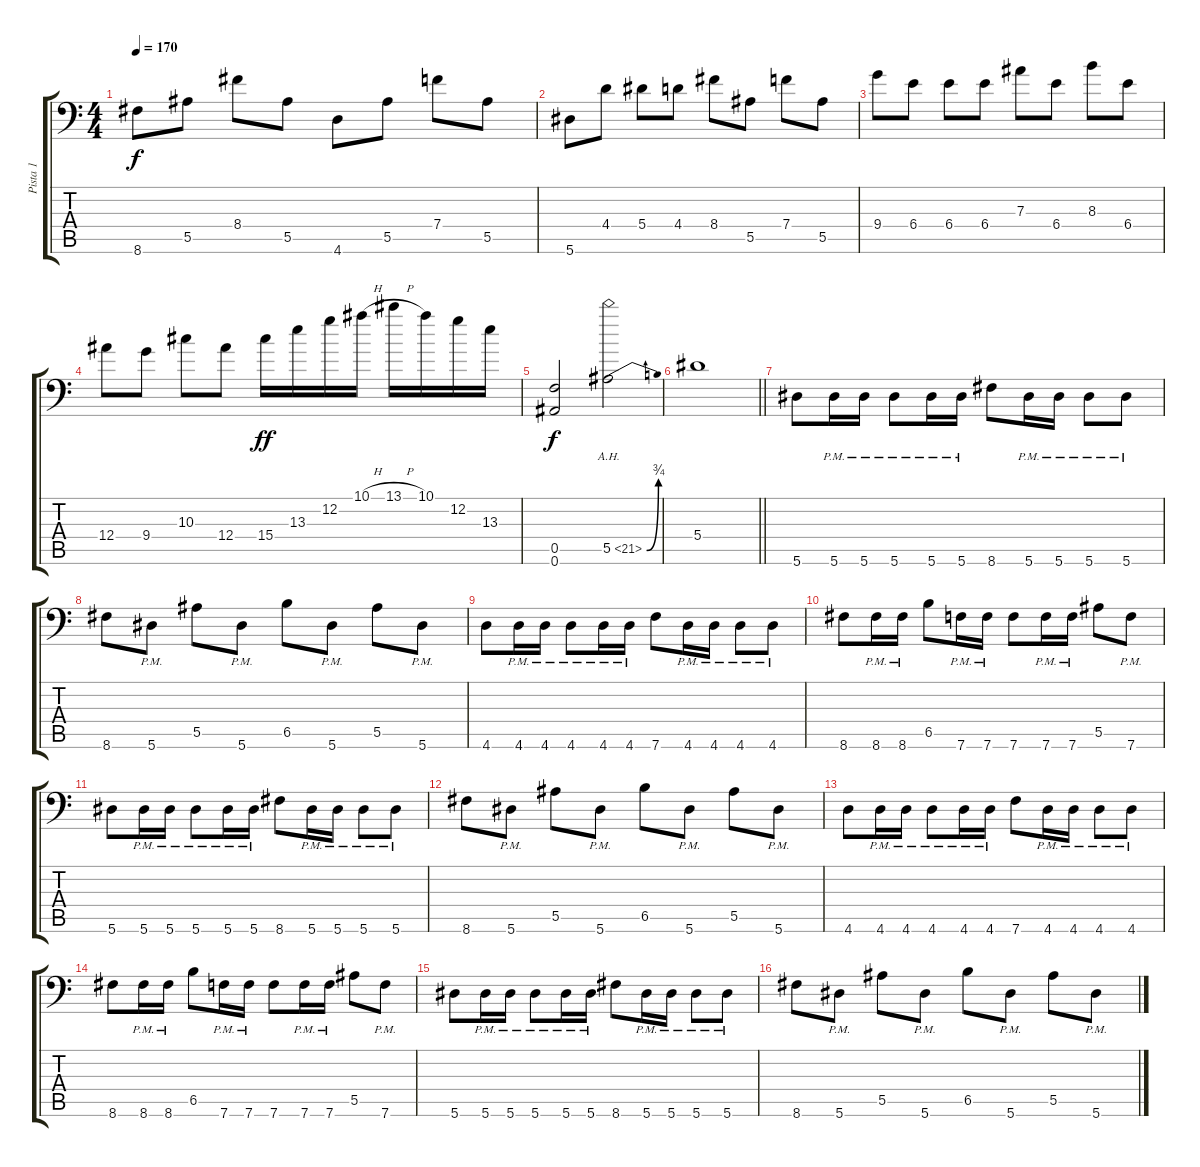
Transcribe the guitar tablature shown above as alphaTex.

\track ("Pista 1" "Pista 1") {instrument distortionguitar}
\staff {score tabs}
\tuning (C4 G3 Eb3 Bb2 F2 Bb1) {hide}
\ts (4 4)
\tempo 170
\clef f4
\ks c
8.6.8{dy f} 5.5.8 8.4.8 5.5.8 4.6.8 5.5.8 7.4.8 5.5.8 |
5.6.8 4.4.8 5.4.8 4.4.8 8.4.8 5.5.8 7.4.8 5.5.8 |
9.4.8 6.4.8 6.4.8 6.4.8 7.3.8 6.4.8 8.3.8 6.4.8 |
12.4.8 9.4.8 10.3.8 12.4.8 15.4.16{dy ff} 13.3.16 12.2.16 10.1{h}.16 13.1{h}.16 10.1.16 12.2.16 13.3.16 |
(0.5 0.6).2{dy f} 5.5{be (bend 0 0 60 3) ah 16}.2 |
\barLineRight lightlight
5.4.1 |
5.6.8 5.6{pm}.16 5.6{pm}.16 5.6{pm}.8 5.6{pm}.16 5.6{pm}.16 8.6.8 5.6{pm}.16 5.6{pm}.16 5.6{pm}.8 5.6{pm}.8 |
8.6.8 5.6{pm}.8 5.5.8 5.6{pm}.8 6.5.8 5.6{pm}.8 5.5.8 5.6{pm}.8 |
4.6.8 4.6{pm}.16 4.6{pm}.16 4.6{pm}.8 4.6{pm}.16 4.6{pm}.16 7.6.8 4.6{pm}.16 4.6{pm}.16 4.6{pm}.8 4.6{pm}.8 |
8.6.8 8.6{pm}.16 8.6{pm}.16 6.5.8 7.6{pm}.16 7.6{pm}.16 7.6.8 7.6{pm}.16 7.6{pm}.16 5.5.8 7.6{pm}.8 |
5.6.8 5.6{pm}.16 5.6{pm}.16 5.6{pm}.8 5.6{pm}.16 5.6{pm}.16 8.6.8 5.6{pm}.16 5.6{pm}.16 5.6{pm}.8 5.6{pm}.8 |
8.6.8 5.6{pm}.8 5.5.8 5.6{pm}.8 6.5.8 5.6{pm}.8 5.5.8 5.6{pm}.8 |
4.6.8 4.6{pm}.16 4.6{pm}.16 4.6{pm}.8 4.6{pm}.16 4.6{pm}.16 7.6.8 4.6{pm}.16 4.6{pm}.16 4.6{pm}.8 4.6{pm}.8 |
8.6.8 8.6{pm}.16 8.6{pm}.16 6.5.8 7.6{pm}.16 7.6{pm}.16 7.6.8 7.6{pm}.16 7.6{pm}.16 5.5.8 7.6{pm}.8 |
5.6.8 5.6{pm}.16 5.6{pm}.16 5.6{pm}.8 5.6{pm}.16 5.6{pm}.16 8.6.8 5.6{pm}.16 5.6{pm}.16 5.6{pm}.8 5.6{pm}.8 |
8.6.8 5.6{pm}.8 5.5.8 5.6{pm}.8 6.5.8 5.6{pm}.8 5.5.8 5.6{pm}.8
